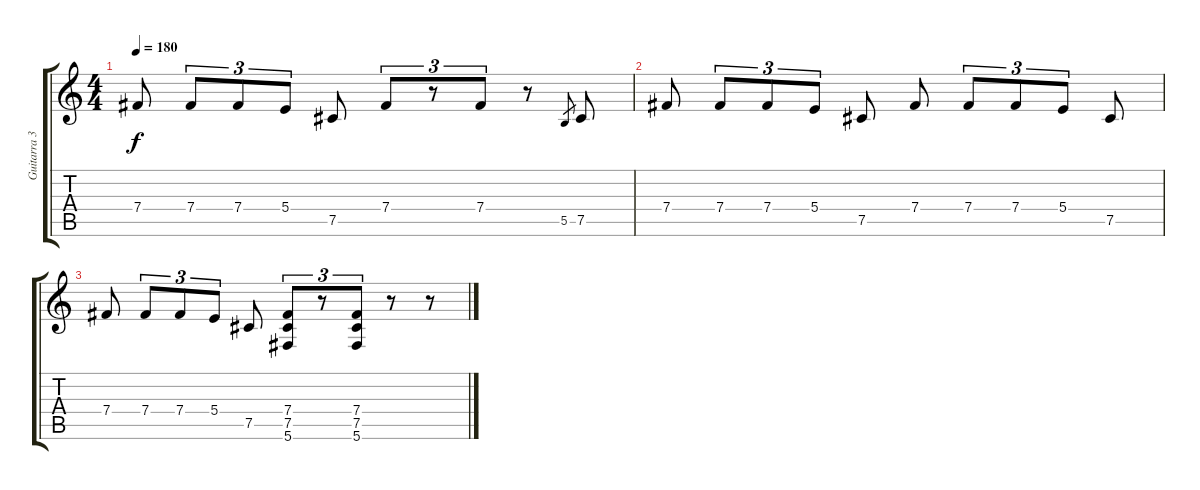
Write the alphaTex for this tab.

\track ("Guitarra 3" "Guitarra 3") {instrument overdrivenguitar}
\staff {score tabs}
\tuning (Db4 Ab3 E3 B2 Gb2 Db2) {hide}
\ts (4 4)
\tempo 180
\clef g2
\ks c
7.4.8{dy f} 7.4.8{tu (3 2)} 7.4.8{tu (3 2)} 5.4.8{tu (3 2)} 7.5.8 7.4.8{tu (3 2)} r.8{tu (3 2)} 7.4.8{tu (3 2)} r.8 5.5.8{gr} 7.5.8 |
7.4.8 7.4.8{tu (3 2)} 7.4.8{tu (3 2)} 5.4.8{tu (3 2)} 7.5.8 7.4.8 7.4.8{tu (3 2)} 7.4.8{tu (3 2)} 5.4.8{tu (3 2)} 7.5.8 |
7.4.8 7.4.8{tu (3 2)} 7.4.8{tu (3 2)} 5.4.8{tu (3 2)} 7.5.8 (7.4 7.5 5.6).8{tu (3 2)} r.8{tu (3 2)} (7.4 7.5 5.6).8{tu (3 2)} r.8 r.8
